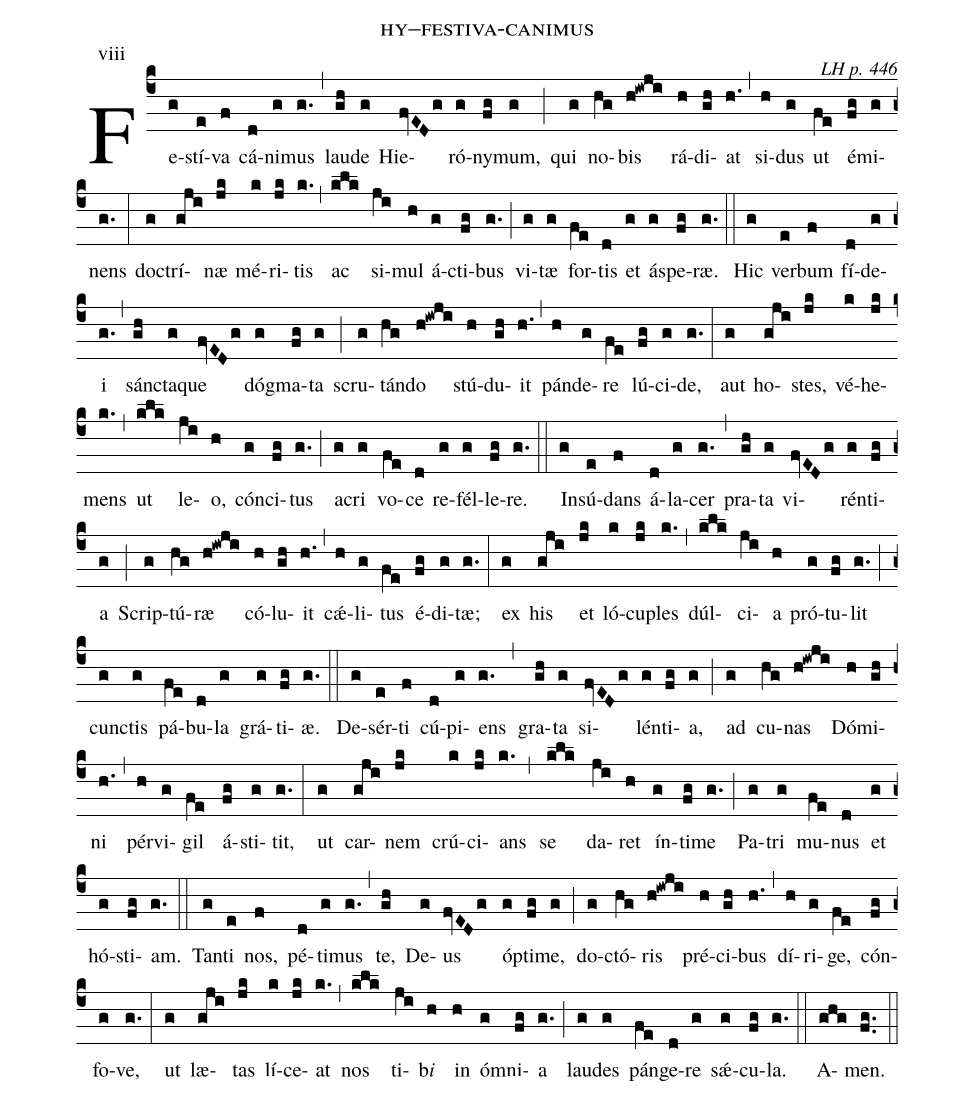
name: hy--festiva-canimus;
commentary: LH p. 446;
annotation: viii;
%%
(c4) Fe(g)stí(e)va(f) cá(d)ni(g)mus(g.) (,) lau(gh)de(g) Hie(fvEDg)ró(g)ny(fg)mum,(g) (;)
qui(g) no(hg)bis(h!iwji) rá(h)di(gh)at(h.) (,) si(h)dus(g) ut(fe) é(fg)mi(g)nens(g.) (:)
do(g)ctrí(gji)næ(jk) mé(k)ri(jk)tis(k.) (,) ac(klk) si(ji)mul(h) á(g)cti(fg)bus(g.) (;)
vi(g)tæ(g) for(fe)tis(d) et(g) á(g)spe(fg)ræ.(g.) (::)
Hic(g) ver(e)bum(f) fí(d)de(g)i(g.) (,) sán(gh)cta(g)que(fvEDg) dóg(g)ma(fg)ta(g) (;)
scru(g)tán(hg)do(h!iwji) stú(h)du(gh)it(h.) (,) pán(h)de(g)re(fe) lú(fg)ci(g)de,(g.) (:)
aut(g) ho(gji)stes,(jk) vé(k)he(jk)mens(k.) (,) ut(klk) le(ji)o,(h) cón(g)ci(fg)tus(g.) (;)
a(g)cri(g) vo(fe)ce(d) re(g)fél(g)le(fg)re.(g.) (::)
In(g)sú(e)dans(f) á(d)la(g)cer(g.) (,) pra(gh)ta(g) vi(fvEDg)rén(g)ti(fg)a(g) (;)
Scrip(g)tú(hg)ræ(h!iwji) có(h)lu(gh)it(h.) (,) cǽ(h)li(g)tus(fe) é(fg)di(g)tæ;(g.) (:)
ex(g) his(gji) et(jk) ló(k)cu(jk)ples(k.) (,) dúl(klk)ci(ji)a(h) pró(g)tu(fg)lit(g.) (;)
cun(g)ctis(g) pá(fe)bu(d)la(g) grá(g)ti(fg)æ.(g.) (::)
De(g)sér(e)ti(f) cú(d)pi(g)ens(g.) (,) gra(gh)ta(g) si(fvEDg)lén(g)ti(fg)a,(g) (;)
ad(g) cu(hg)nas(h!iwji) Dó(h)mi(gh)ni(h.) (,) pér(h)vi(g)gil(fe) á(fg)sti(g)tit,(g.) (:)
ut(g) car(gji)nem(jk) crú(k)ci(jk)ans(k.) (,) se(klk) da(ji)ret(h) ín(g)ti(fg)me(g.) (;)
Pa(g)tri(g) mu(fe)nus(d) et(g) hó(g)sti(fg)am.(g.) (::)
Tan(g)ti(e) nos,(f) pé(d)ti(g)mus(g.) (,) te,(gh) De(g)us(fvEDg) óp(g)ti(fg)me,(g) (;)
do(g)ctó(hg)ris(h!iwji) pré(h)ci(gh)bus(h.) (,) dí(h)ri(g)ge,(fe) cón(fg)fo(g)ve,(g.) (:)
ut(g) læ(gji)tas(jk) lí(k)ce(jk)at(k.) (,) nos(klk) ti(ji)b<i>i</i>(h) in(h) óm(g)ni(fg)a(g.) (;)
lau(g)des(g) pán(fe)ge(d)re(g) sǽ(g)cu(fg)la.(g.) (::)
A(ghg)men.(fg..) (::)
